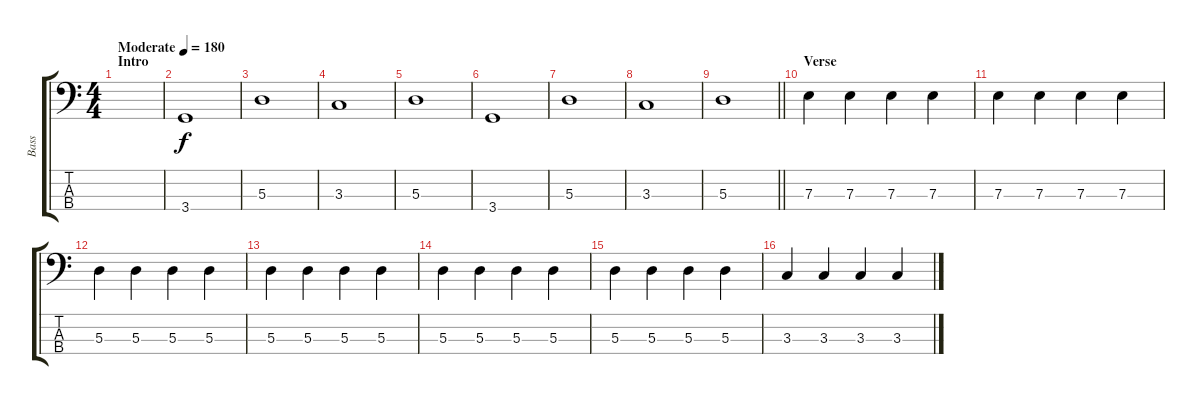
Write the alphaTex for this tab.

\track ("Bass" "Bass") {instrument electricbassfinger}
\staff {score tabs}
\tuning (G2 D2 A1 E1) {hide}
\ts (4 4)
\section ("" "Intro")
\tempo (180 "Moderate")
\clef f4
\ks c
|
3.4.1 |
5.3.1 |
3.3.1 |
5.3.1 |
3.4.1 |
5.3.1 |
3.3.1 |
\barLineRight lightlight
5.3.1 |
\section ("" "Verse")
7.3.4 7.3.4 7.3.4 7.3.4 |
7.3.4 7.3.4 7.3.4 7.3.4 |
5.3.4 5.3.4 5.3.4 5.3.4 |
5.3.4 5.3.4 5.3.4 5.3.4 |
5.3.4 5.3.4 5.3.4 5.3.4 |
5.3.4 5.3.4 5.3.4 5.3.4 |
3.3.4 3.3.4 3.3.4 3.3.4
